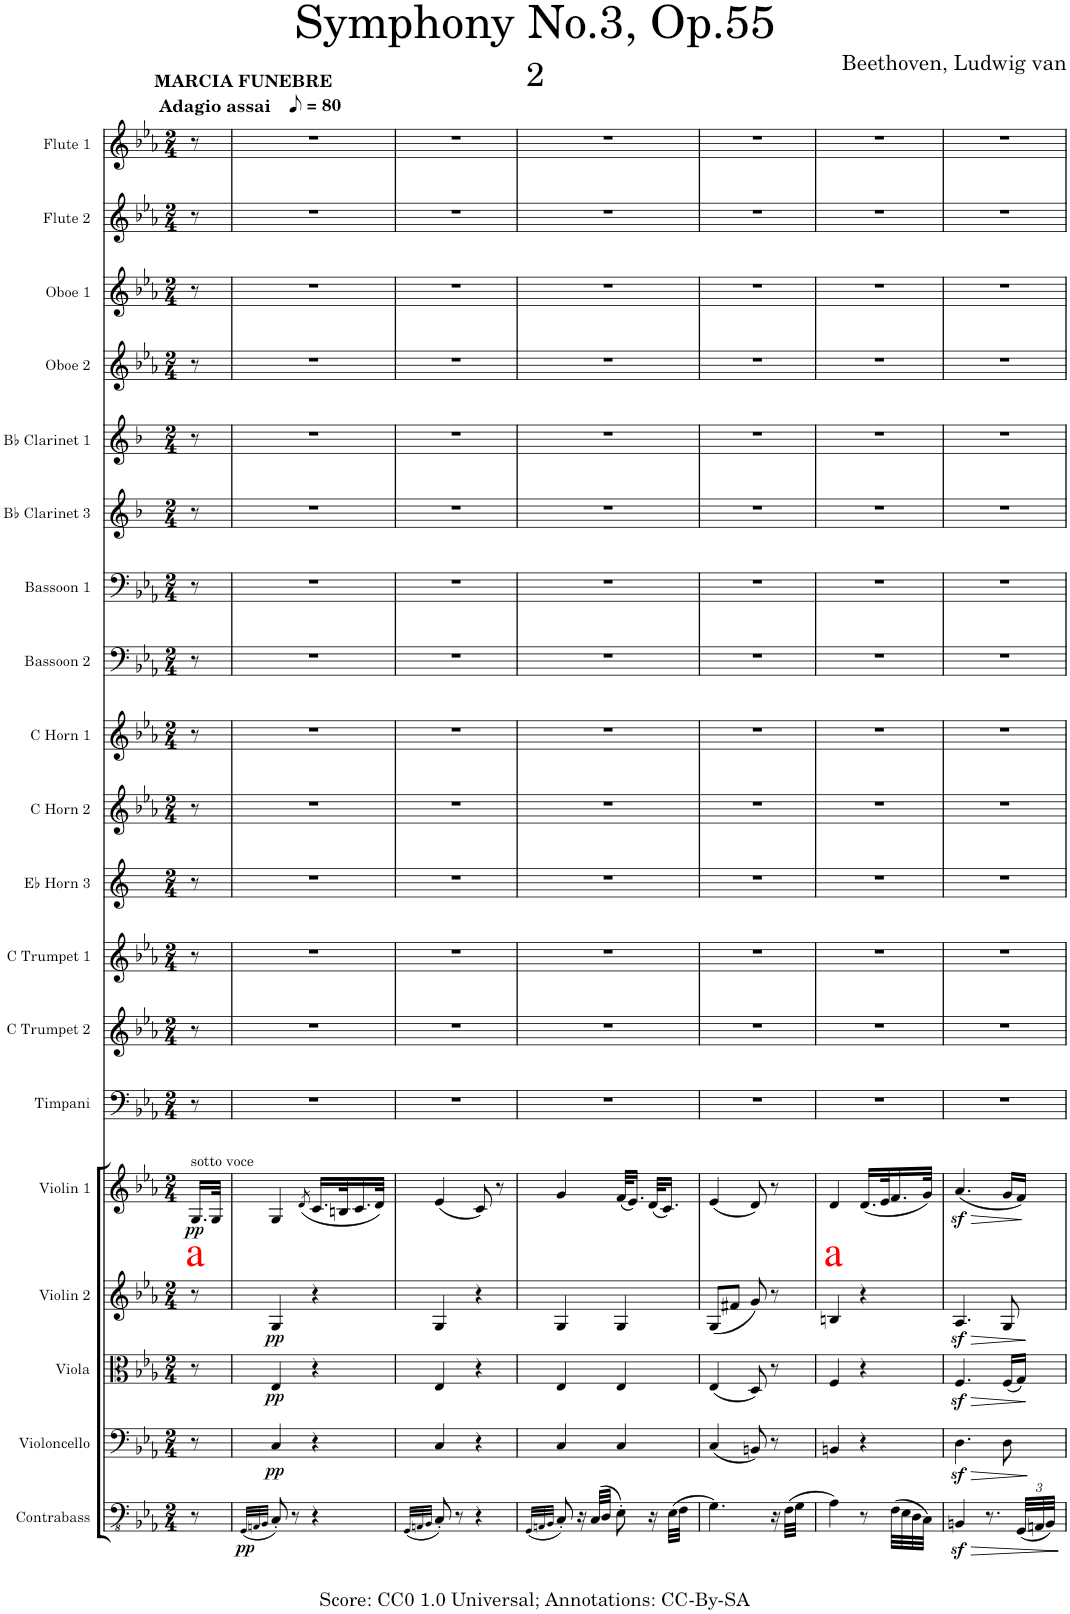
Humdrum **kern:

**kern	**dynam	**kern	**dynam	**kern	**dynam	**kern	**dynam	**kern	**text	**dynam	**kern	**kern	**kern	**kern	**kern	**kern	**kern	**kern	**kern	**kern	**kern	**kern	**kern	**kern
*part19	*part19	*part18	*part18	*part17	*part17	*part16	*part16	*part15	*part15	*part15	*part14	*part13	*part12	*part11	*part10	*part9	*part8	*part7	*part6	*part5	*part4	*part3	*part2	*part1
*staff19	*staff19	*staff18	*staff18	*staff17	*staff17	*staff16	*staff16	*staff15	*staff15	*staff15	*staff14	*staff13	*staff12	*staff11	*staff10	*staff9	*staff8	*staff7	*staff6	*staff5	*staff4	*staff3	*staff2	*staff1
*I"Contrabass	*	*I"Violoncello	*	*I"Viola	*	*I"Violin 2	*	*I"Violin 1	*	*	*I"Timpani	*I"C Trumpet 2	*I"C Trumpet 1	*I"Eb Horn 3	*I"C Horn 2	*I"C Horn 1	*I"Bassoon 2	*I"Bassoon 1	*I"Bb Clarinet 3	*I"Bb Clarinet 1	*I"Oboe 2	*I"Oboe 1	*I"Flute 2	*I"Flute 1
*I'Cb	*	*I'Vc	*	*I'Vla	*	*I'Vln 2	*	*I'Vln 1	*	*	*I'Timp	*I'Tpt 2	*I'Tpt 1	*I'Hn 3	*I'Hn 2	*I'Hn 1	*I'Bsn 2	*I'Bsn 1	*I'Cl 2	*I'Cl 1	*I'Ob 2	*I'Ob 1	*I'Fl 2	*I'Fl 1
*clefFv4	*	*clefF4	*	*clefC3	*	*clefG2	*	*clefG2	*	*	*clefF4	*clefG2	*clefG2	*clefG2	*clefG2	*clefG2	*clefF4	*clefF4	*clefG2	*clefG2	*clefG2	*clefG2	*clefG2	*clefG2
*	*	*	*	*	*	*	*	*	*	*	*	*	*	*Trd5c9	*Trd7c12	*Trd7c12	*	*	*Trd1c2	*Trd1c2	*	*	*	*
*k[b-e-a-]	*	*k[b-e-a-]	*	*k[b-e-a-]	*	*k[b-e-a-]	*	*k[b-e-a-]	*	*	*k[b-e-a-]	*k[b-e-a-]	*k[b-e-a-]	*k[]	*k[b-e-a-]	*k[b-e-a-]	*k[b-e-a-]	*k[b-e-a-]	*k[b-]	*k[b-]	*k[b-e-a-]	*k[b-e-a-]	*k[b-e-a-]	*k[b-e-a-]
*M2/4	*	*M2/4	*	*M2/4	*	*M2/4	*	*M2/4	*	*	*M2/4	*M2/4	*M2/4	*M2/4	*M2/4	*M2/4	*M2/4	*M2/4	*M2/4	*M2/4	*M2/4	*M2/4	*M2/4	*M2/4
*MM40	*	*MM40	*	*MM40	*	*MM40	*	*MM40	*	*	*MM40	*MM40	*MM40	*MM40	*MM40	*MM40	*MM40	*MM40	*MM40	*MM40	*MM40	*MM40	*MM40	*MM40
=1	=1	=1	=1	=1	=1	=1	=1	=1	=1	=1	=1	=1	=1	=1	=1	=1	=1	=1	=1	=1	=1	=1	=1	=1
!	!	!	!	!	!	!	!	!	!	!	!	!	!	!	!	!	!	!	!	!	!	!	!	!LO:TX:a:B:t=MARCIA FUNEBRE
!	!	!	!	!	!	!	!	!	!	!	!	!	!	!	!	!	!	!	!	!	!	!	!	!LO:TX:a:B:t=Adagio assai
!	!	!	!	!	!	!	!	!LO:TX:a:t=sotto voce	!	!	!	!	!	!	!	!	!	!	!	!	!	!	!	!
!	!	!	!	!	!	!	!	!	!LO:LY:b:color=#FF0000	!LO:DY:b	!	!	!	!	!	!	!	!	!	!	!	!	!	!
8r	.	8r	.	8r	.	8r	.	16.G/LL	a	pp	8r	8r	8r	8r	8r	8r	8r	8r	8r	8r	8r	8r	8r	8r
.	.	.	.	.	.	.	.	32G/JJk	.	.	.	.	.	.	.	.	.	.	.	.	.	.	.	.
=2	=2	=2	=2	=2	=2	=2	=2	=2	=2	=2	=2	=2	=2	=2	=2	=2	=2	=2	=2	=2	=2	=2	=2	=2
(32qGGG/LLL	.	.	.	.	.	.	.	.	.	.	.	.	.	.	.	.	.	.	.	.	.	.	.	.
32qAAAn/	.	.	.	.	.	.	.	.	.	.	.	.	.	.	.	.	.	.	.	.	.	.	.	.
32qBBB-/JJJ	.	.	.	.	.	.	.	.	.	.	.	.	.	.	.	.	.	.	.	.	.	.	.	.
!	!LO:DY:b	!	!LO:DY:b	!	!LO:DY:b	!	!LO:DY:b	!	!	!	!	!	!	!	!	!	!	!	!	!	!	!	!	!
8CC'/)	pp	4C/	pp	4E-/	pp	4G/	pp	4G/	.	.	2r	2r	2r	2r	2r	2r	2r	2r	2r	2r	2r	2r	2r	2r
8r	.	.	.	.	.	.	.	.	.	.	.	.	.	.	.	.	.	.	.	.	.	.	.	.
.	.	.	.	.	.	.	.	(8qd/	.	.	.	.	.	.	.	.	.	.	.	.	.	.	.	.
4r	.	4r	.	4r	.	4r	.	16.c/LL	.	.	.	.	.	.	.	.	.	.	.	.	.	.	.	.
.	.	.	.	.	.	.	.	32Bn/K	.	.	.	.	.	.	.	.	.	.	.	.	.	.	.	.
.	.	.	.	.	.	.	.	16.c/	.	.	.	.	.	.	.	.	.	.	.	.	.	.	.	.
.	.	.	.	.	.	.	.	32d/JJk)	.	.	.	.	.	.	.	.	.	.	.	.	.	.	.	.
=3	=3	=3	=3	=3	=3	=3	=3	=3	=3	=3	=3	=3	=3	=3	=3	=3	=3	=3	=3	=3	=3	=3	=3	=3
(32qGGG/LLL	.	.	.	.	.	.	.	.	.	.	.	.	.	.	.	.	.	.	.	.	.	.	.	.
32qAAAn/	.	.	.	.	.	.	.	.	.	.	.	.	.	.	.	.	.	.	.	.	.	.	.	.
32qBBB-/JJJ	.	.	.	.	.	.	.	.	.	.	.	.	.	.	.	.	.	.	.	.	.	.	.	.
8CC'/)	.	4C/	.	4E-/	.	4G/	.	(4e-/	.	.	2r	2r	2r	2r	2r	2r	2r	2r	2r	2r	2r	2r	2r	2r
8r	.	.	.	.	.	.	.	.	.	.	.	.	.	.	.	.	.	.	.	.	.	.	.	.
4r	.	4r	.	4r	.	4r	.	8c/)	.	.	.	.	.	.	.	.	.	.	.	.	.	.	.	.
.	.	.	.	.	.	.	.	8r	.	.	.	.	.	.	.	.	.	.	.	.	.	.	.	.
=4	=4	=4	=4	=4	=4	=4	=4	=4	=4	=4	=4	=4	=4	=4	=4	=4	=4	=4	=4	=4	=4	=4	=4	=4
(32qGGG/LLL	.	.	.	.	.	.	.	.	.	.	.	.	.	.	.	.	.	.	.	.	.	.	.	.
32qAAAn/	.	.	.	.	.	.	.	.	.	.	.	.	.	.	.	.	.	.	.	.	.	.	.	.
32qBBB-/JJJ	.	.	.	.	.	.	.	.	.	.	.	.	.	.	.	.	.	.	.	.	.	.	.	.
8CC'/)	.	4C/	.	4E-/	.	4G/	.	4g/	.	.	2r	2r	2r	2r	2r	2r	2r	2r	2r	2r	2r	2r	2r	2r
16r	.	.	.	.	.	.	.	.	.	.	.	.	.	.	.	.	.	.	.	.	.	.	.	.
(32CC/LLL	.	.	.	.	.	.	.	.	.	.	.	.	.	.	.	.	.	.	.	.	.	.	.	.
32DD/JJJ	.	.	.	.	.	.	.	.	.	.	.	.	.	.	.	.	.	.	.	.	.	.	.	.
8EE-'\)	.	4C/	.	4E-/	.	4G/	.	(32f/KLL	.	.	.	.	.	.	.	.	.	.	.	.	.	.	.	.
.	.	.	.	.	.	.	.	16.e-/JJ)	.	.	.	.	.	.	.	.	.	.	.	.	.	.	.	.
16r	.	.	.	.	.	.	.	(32d/KLL	.	.	.	.	.	.	.	.	.	.	.	.	.	.	.	.
.	.	.	.	.	.	.	.	16.c/JJ)	.	.	.	.	.	.	.	.	.	.	.	.	.	.	.	.
(32EE-\LLL	.	.	.	.	.	.	.	.	.	.	.	.	.	.	.	.	.	.	.	.	.	.	.	.
32FF\JJJ	.	.	.	.	.	.	.	.	.	.	.	.	.	.	.	.	.	.	.	.	.	.	.	.
=5	=5	=5	=5	=5	=5	=5	=5	=5	=5	=5	=5	=5	=5	=5	=5	=5	=5	=5	=5	=5	=5	=5	=5	=5
4.GG\)	.	(4C/	.	(4E-/	.	(8G/L	.	(4e-/	.	.	2r	2r	2r	2r	2r	2r	2r	2r	2r	2r	2r	2r	2r	2r
.	.	.	.	.	.	8f#X/J	.	.	.	.	.	.	.	.	.	.	.	.	.	.	.	.	.	.
.	.	8BBn/)	.	8D/)	.	8g/)	.	8d/)	.	.	.	.	.	.	.	.	.	.	.	.	.	.	.	.
16r	.	8r	.	8r	.	8r	.	8r	.	.	.	.	.	.	.	.	.	.	.	.	.	.	.	.
(32FF\LLL	.	.	.	.	.	.	.	.	.	.	.	.	.	.	.	.	.	.	.	.	.	.	.	.
32GG\JJJ	.	.	.	.	.	.	.	.	.	.	.	.	.	.	.	.	.	.	.	.	.	.	.	.
=6	=6	=6	=6	=6	=6	=6	=6	=6	=6	=6	=6	=6	=6	=6	=6	=6	=6	=6	=6	=6	=6	=6	=6	=6
!	!	!	!	!	!	!	!	!	!LO:LY:b:color=#FF0000	!	!	!	!	!	!	!	!	!	!	!	!	!	!	!
4AA-\)	.	4BBn/	.	4F/	.	4Bn/	.	4d/	a	.	2r	2r	2r	2r	2r	2r	2r	2r	2r	2r	2r	2r	2r	2r
8r	.	4r	.	4r	.	4r	.	(16.d/LL	.	.	.	.	.	.	.	.	.	.	.	.	.	.	.	.
.	.	.	.	.	.	.	.	32e-/K	.	.	.	.	.	.	.	.	.	.	.	.	.	.	.	.
(32FF\LLL	.	.	.	.	.	.	.	16.f/	.	.	.	.	.	.	.	.	.	.	.	.	.	.	.	.
32EE-\	.	.	.	.	.	.	.	.	.	.	.	.	.	.	.	.	.	.	.	.	.	.	.	.
32DD\	.	.	.	.	.	.	.	.	.	.	.	.	.	.	.	.	.	.	.	.	.	.	.	.
32CC\JJJ)	.	.	.	.	.	.	.	32g/JJk)	.	.	.	.	.	.	.	.	.	.	.	.	.	.	.	.
=7	=7	=7	=7	=7	=7	=7	=7	=7	=7	=7	=7	=7	=7	=7	=7	=7	=7	=7	=7	=7	=7	=7	=7	=7
!	!LO:HP:b	!	!LO:HP:b	!	!LO:HP:b	!	!LO:HP:b	!	!	!LO:HP:b	!	!	!	!	!	!	!	!	!	!	!	!	!	!
4BBBnz</	>	4.Dz<\	>	4.Fz</	>	4.A-z</	>	(4.a-z</	.	>	2r	2r	2r	2r	2r	2r	2r	2r	2r	2r	2r	2r	2r	2r
8.r	.	.	.	.	.	.	.	.	.	.	.	.	.	.	.	.	.	.	.	.	.	.	.	.
.	.	8D\	.	(16F/LL	.	8G/	.	16g/LL	.	.	.	.	.	.	.	.	.	.	.	.	.	.	.	.
*Xbrackettup	*	*	*	*	*	*	*	*	*	*	*	*	*	*	*	*	*	*	*	*	*	*	*	*
(48GGG/LLL	.	.	.	16G/JJ)	.	.	.	16f/JJ)	.	.	.	.	.	.	.	.	.	.	.	.	.	.	.	.
48AAAn/	.	.	.	.	.	.	.	.	.	.	.	.	.	.	.	.	.	.	.	.	.	.	.	.
48BBB/JJJ)	.	.	.	.	.	.	.	.	.	.	.	.	.	.	.	.	.	.	.	.	.	.	.	.
.	]	.	]	.	]	.	]	.	.	]	.	.	.	.	.	.	.	.	.	.	.	.	.	.
=	=	=	=	=	=	=	=	=	=	=	=	=	=	=	=	=	=	=	=	=	=	=	=	=
*-	*-	*-	*-	*-	*-	*-	*-	*-	*-	*-	*-	*-	*-	*-	*-	*-	*-	*-	*-	*-	*-	*-	*-	*-
